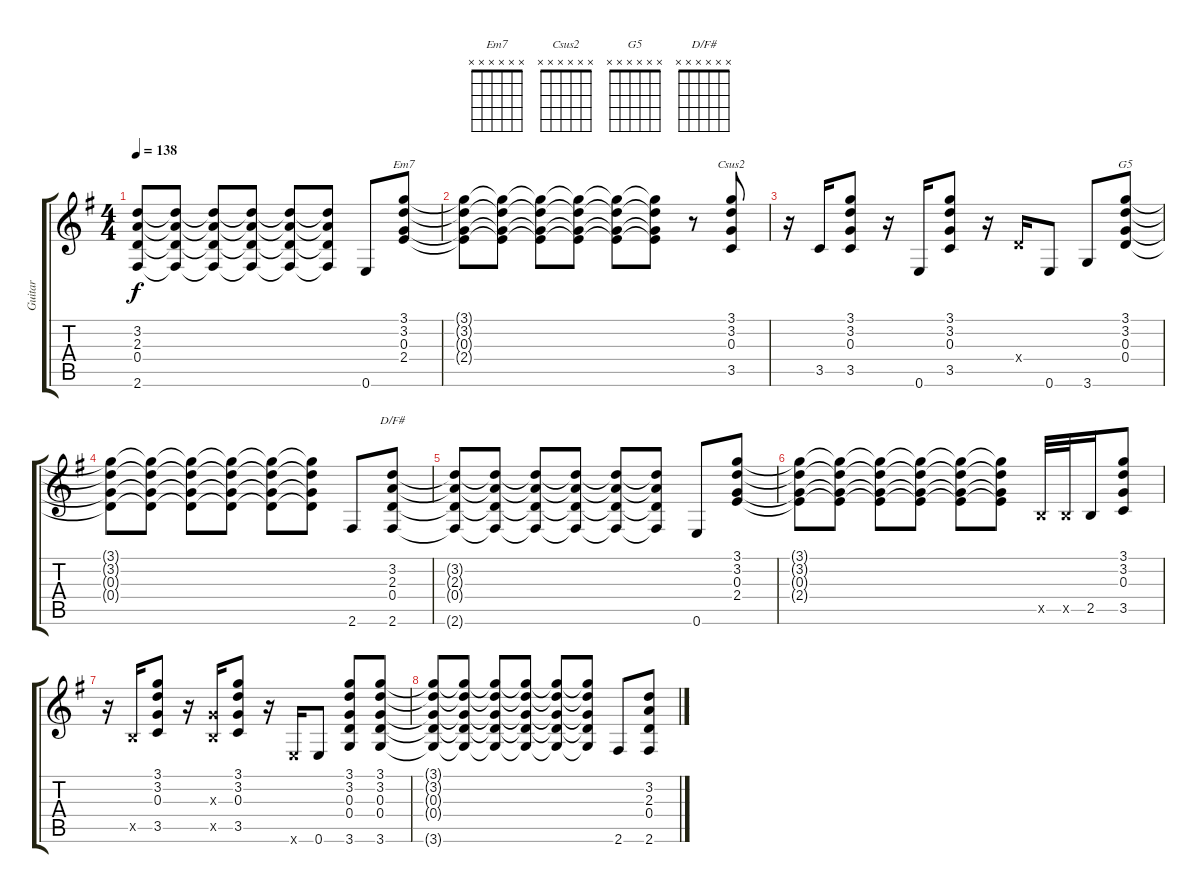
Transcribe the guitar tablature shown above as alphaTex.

\track ("Guitar" "Guitar") {instrument distortionguitar}
\staff {score tabs}
\tuning (E4 B3 G3 D3 A2 E2) {hide}
\chord ("Em7" x x x x x x)
\chord ("Csus2" x x x x x x)
\chord ("G5" x x x x x x)
\chord ("D/F#" x x x x x x)
\ts (4 4)
\tempo 138
\clef g2
\ks g
(3.2{t} 2.3{t} 0.4{t} 2.6{t}).8{dy f} (3.2{t} 2.3{t} 0.4{t} 2.6{t}).8 (3.2{t} 2.3{t} 0.4{t} 2.6{t}).8 (3.2{t} 2.3{t} 0.4{t} 2.6{t}).8 (3.2{t} 2.3{t} 0.4{t} 2.6{t}).8 (3.2{t} 2.3{t} 0.4{t} 2.6{t}).8 0.6.8 (3.1 3.2 0.3 2.4).8{ch "Em7"} |
(3.1{t} 3.2{t} 0.3{t} 2.4{t}).8 (3.1{t} 3.2{t} 0.3{t} 2.4{t}).8 (3.1{t} 3.2{t} 0.3{t} 2.4{t}).8 (3.1{t} 3.2{t} 0.3{t} 2.4{t}).8 (3.1{t} 3.2{t} 0.3{t} 2.4{t}).8 (3.1{t} 3.2{t} 0.3{t} 2.4{t}).8 r.8 (3.1 3.2 0.3 3.5).8{ch "Csus2"} |
r.16 3.5.16 (3.1 3.2 0.3 3.5).8 r.16 0.6.16 (3.1 3.2 0.3 3.5).8 r.16 0.4{x}.16 0.6.8{beam split} 3.6.8 (3.1 3.2 0.3 0.4).8{ch "G5"} |
(3.1{t} 3.2{t} 0.3{t} 0.4{t}).8 (3.1{t} 3.2{t} 0.3{t} 0.4{t}).8 (3.1{t} 3.2{t} 0.3{t} 0.4{t}).8 (3.1{t} 3.2{t} 0.3{t} 0.4{t}).8 (3.1{t} 3.2{t} 0.3{t} 0.4{t}).8 (3.1{t} 3.2{t} 0.3{t} 0.4{t}).8 2.6.8 (3.2 2.3 0.4 2.6).8{ch "D/F#"} |
(3.2{t} 2.3{t} 0.4{t} 2.6{t}).8 (3.2{t} 2.3{t} 0.4{t} 2.6{t}).8 (3.2{t} 2.3{t} 0.4{t} 2.6{t}).8 (3.2{t} 2.3{t} 0.4{t} 2.6{t}).8 (3.2{t} 2.3{t} 0.4{t} 2.6{t}).8 (3.2{t} 2.3{t} 0.4{t} 2.6{t}).8 0.6.8 (3.1 3.2 0.3 2.4).8 |
(3.1{t} 3.2{t} 0.3{t} 2.4{t}).8 (3.1{t} 3.2{t} 0.3{t} 2.4{t}).8 (3.1{t} 3.2{t} 0.3{t} 2.4{t}).8 (3.1{t} 3.2{t} 0.3{t} 2.4{t}).8 (3.1{t} 3.2{t} 0.3{t} 2.4{t}).8 (3.1{t} 3.2{t} 0.3{t} 2.4{t}).8 2.5{x}.32 2.5{x}.32 2.5.16 (3.1 3.2 0.3 3.5).8{beam Up} |
r.16 2.5{x}.16 (3.1 3.2 0.3 3.5).8{beam Up} r.16 (0.3{x} 2.5{x}).16 (3.1 3.2 0.3 3.5).8{beam Up} r.16 0.6{x}.16 0.6.8{beam split} (3.1 3.2 0.3 0.4 3.6).8 (3.1 3.2 0.3 0.4 3.6).8 |
(3.1{t} 3.2{t} 0.3{t} 0.4{t} 3.6{t}).8 (3.1{t} 3.2{t} 0.3{t} 0.4{t} 3.6{t}).8 (3.1{t} 3.2{t} 0.3{t} 0.4{t} 3.6{t}).8 (3.1{t} 3.2{t} 0.3{t} 0.4{t} 3.6{t}).8 (3.1{t} 3.2{t} 0.3{t} 0.4{t} 3.6{t}).8 (3.1{t} 3.2{t} 0.3{t} 0.4{t} 3.6{t}).8 2.6.8 (3.2 2.3 0.4 2.6).8
